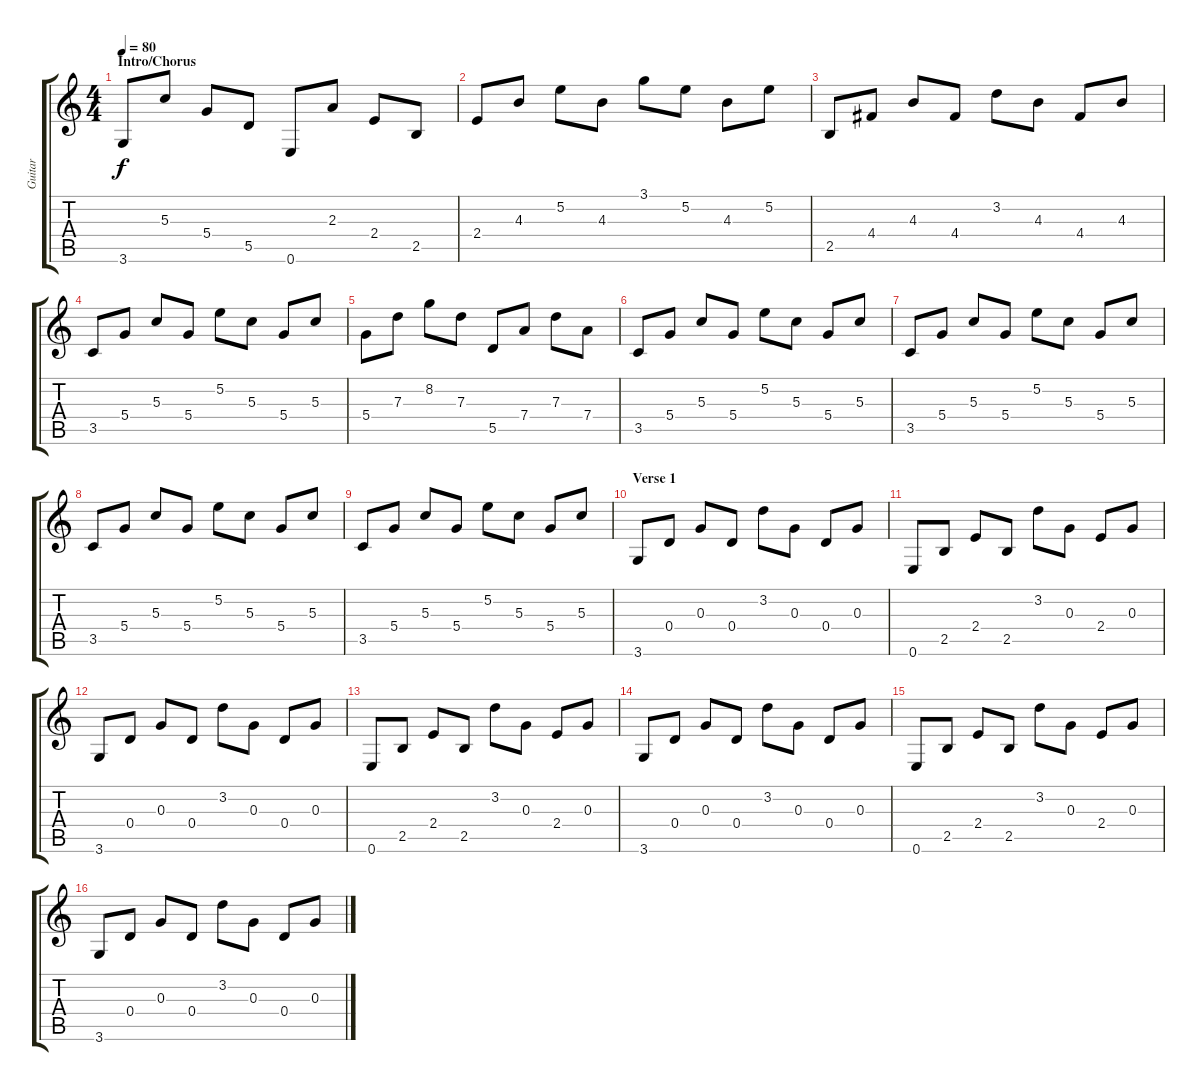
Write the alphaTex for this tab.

\track ("Guitar" "Guitar") {instrument overdrivenguitar}
\staff {score tabs}
\tuning (E4 B3 G3 D3 A2 E2) {hide}
\ts (4 4)
\section ("" "Intro/Chorus")
\tempo 80
\clef g2
\ks c
3.6.8{dy f instrument overdrivenguitar} 5.3.8 5.4.8 5.5.8 0.6.8 2.3.8 2.4.8 2.5.8 |
2.4.8 4.3.8 5.2.8 4.3.8 3.1.8 5.2.8 4.3.8 5.2.8 |
2.5.8 4.4.8 4.3.8 4.4.8 3.2.8 4.3.8 4.4.8 4.3.8 |
3.5.8 5.4.8 5.3.8 5.4.8 5.2.8 5.3.8 5.4.8 5.3.8 |
5.4.8 7.3.8 8.2.8 7.3.8 5.5.8 7.4.8 7.3.8 7.4.8 |
3.5.8 5.4.8 5.3.8 5.4.8 5.2.8 5.3.8 5.4.8 5.3.8 |
3.5.8 5.4.8 5.3.8 5.4.8 5.2.8 5.3.8 5.4.8 5.3.8 |
3.5.8 5.4.8 5.3.8 5.4.8 5.2.8 5.3.8 5.4.8 5.3.8 |
3.5.8 5.4.8 5.3.8 5.4.8 5.2.8 5.3.8 5.4.8 5.3.8 |
\section ("" "Verse 1")
3.6.8 0.4.8 0.3.8 0.4.8 3.2.8 0.3.8 0.4.8 0.3.8 |
0.6.8 2.5.8 2.4.8 2.5.8 3.2.8 0.3.8 2.4.8 0.3.8 |
3.6.8 0.4.8 0.3.8 0.4.8 3.2.8 0.3.8 0.4.8 0.3.8 |
0.6.8 2.5.8 2.4.8 2.5.8 3.2.8 0.3.8 2.4.8 0.3.8 |
3.6.8 0.4.8 0.3.8 0.4.8 3.2.8 0.3.8 0.4.8 0.3.8 |
0.6.8 2.5.8 2.4.8 2.5.8 3.2.8 0.3.8 2.4.8 0.3.8 |
3.6.8 0.4.8 0.3.8 0.4.8 3.2.8 0.3.8 0.4.8 0.3.8
